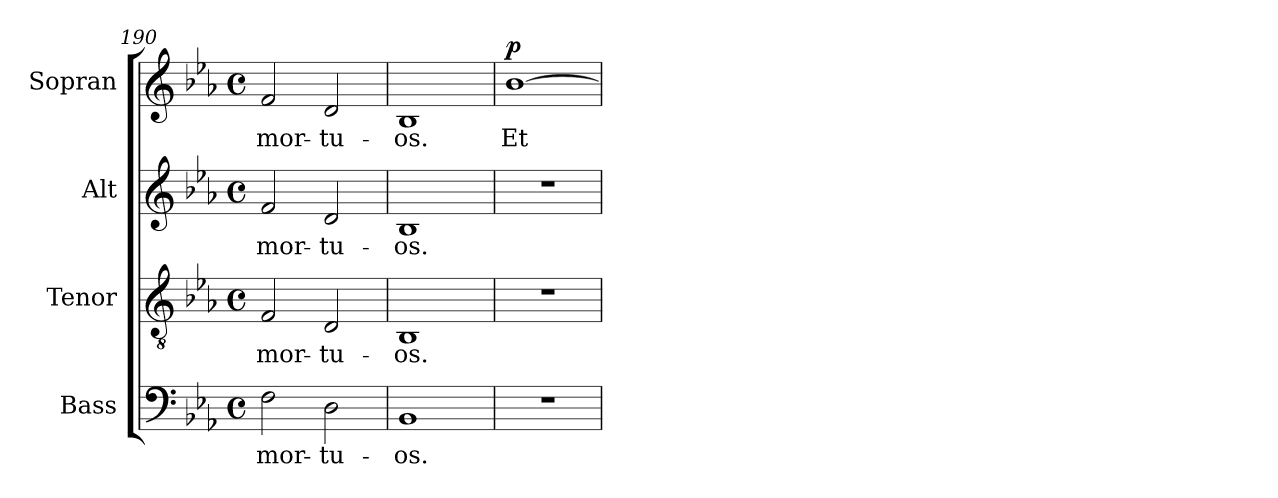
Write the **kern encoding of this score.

**kern	**text	**kern	**text	**kern	**text	**kern	**text	**dynam
*part4	*part4	*part3	*part3	*part2	*part2	*part1	*part1	*part1
*staff4	*staff4	*staff3	*staff3	*staff2	*staff2	*staff1	*staff1	*staff1
*I"Bass	*	*I"Tenor	*	*I"Alt	*	*I"Sopran	*	*
*I'B.	*	*I'T.	*	*I'A.	*	*I'S.	*	*
*clefF4	*	*clefGv2	*	*clefG2	*	*clefG2	*	*
*k[b-e-a-]	*	*k[b-e-a-]	*	*k[b-e-a-]	*	*k[b-e-a-]	*	*
*E-:	*	*E-:	*	*E-:	*	*E-:	*	*
*M4/4	*	*M4/4	*	*M4/4	*	*M4/4	*	*
*met(c)	*	*met(c)	*	*met(c)	*	*met(c)	*	*
=190	=190	=190	=190	=190	=190	=190	=190	=190
!	!LO:LY:b	!	!LO:LY:b	!	!LO:LY:b	!	!LO:LY:b	!
2F\	mor-	2F/	mor-	2f/	mor-	2f/	mor-	.
!	!LO:LY:b	!	!LO:LY:b	!	!LO:LY:b	!	!LO:LY:b	!
2D\	-tu-	2D/	-tu-	2d/	-tu-	2d/	-tu-	.
!!LO:LB:g=z
=191	=191	=191	=191	=191	=191	=191	=191	=191
!	!LO:LY:b	!	!LO:LY:b	!	!LO:LY:b	!	!LO:LY:b	!
1BB-	-os.	1BB-	-os.	1B-	-os.	1B-	-os.	.
=192	=192	=192	=192	=192	=192	=192	=192	=192
!	!	!	!	!	!	!	!LO:LY:b	!LO:DY:a
1r	.	1r	.	1r	.	[1b-	Et	p
=	=	=	=	=	=	=	=	=
*-	*-	*-	*-	*-	*-	*-	*-	*-
